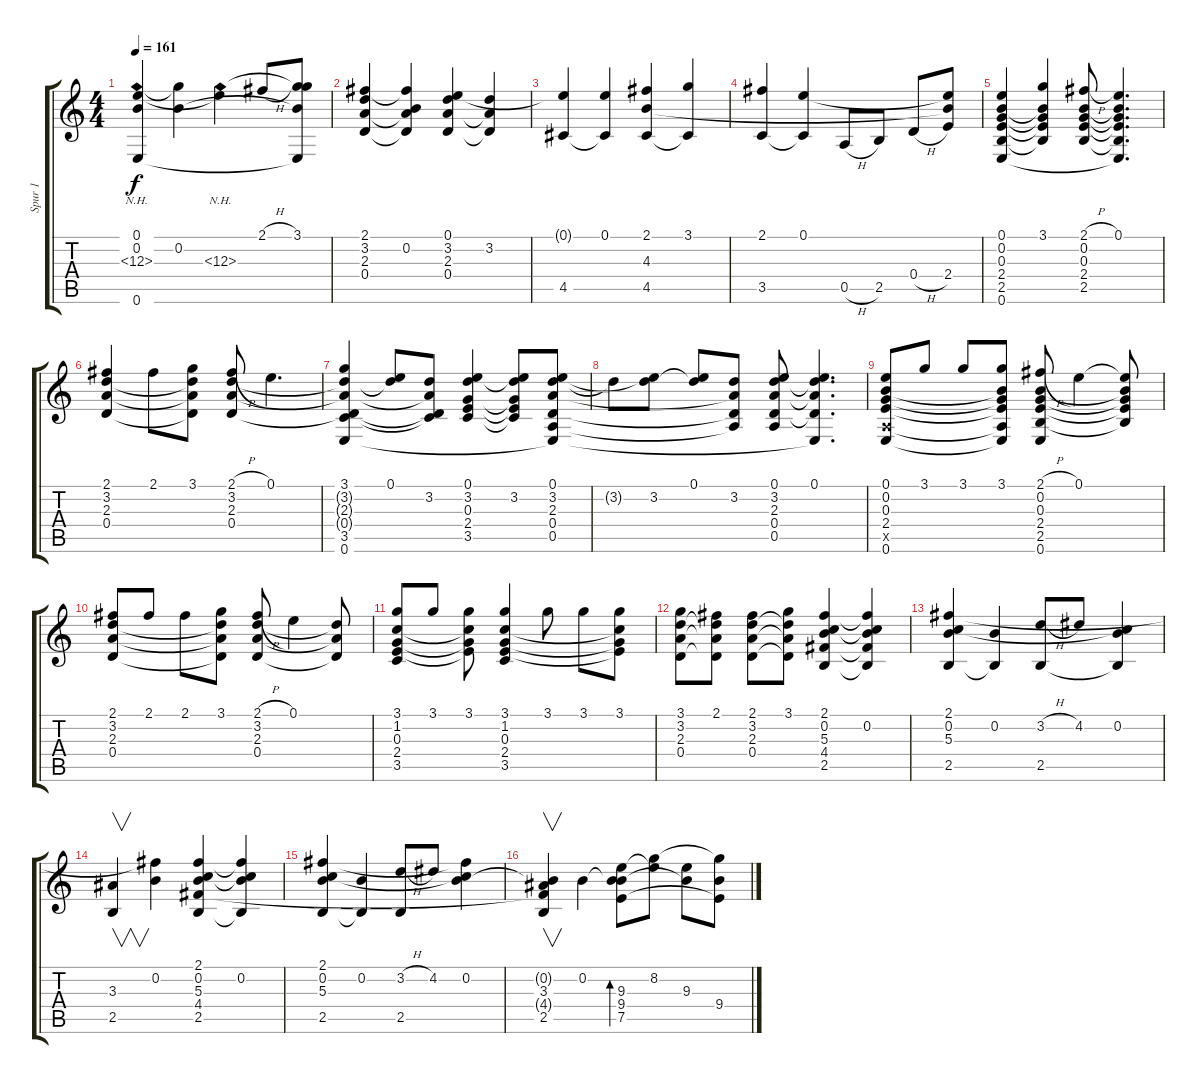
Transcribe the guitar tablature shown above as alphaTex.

\track ("Spur 1" "Spur 1") {instrument acousticguitarnylon}
\staff {score tabs}
\tuning (E4 B3 G3 D3 A2 E2) {hide}
\ts (4 4)
\tempo 161
\clef g2
\ks c
(0.1 0.2{t} 12.3{nh} 0.6).4{dy f} (0.2 12.3{t}).4 (0.1{t} 12.3{nh}).4 2.1{h}.8 (3.1 0.2{t} 12.3{t} 0.6{t}).8 |
(2.1 3.2 2.3 0.4).4 (2.1{t} 0.2 2.3{t} 0.4{t}).4 (0.1 3.2 2.3 0.4).4 (3.2 2.3{t} 0.4{t}).4 |
(0.1{t} 4.5).4 (0.1 4.5{t}).4 (2.1 4.3 4.5).4 (3.1 4.5{t}).4 |
(2.1 3.5).4 (0.1 3.5{t}).4 0.5{h}.8 2.5.8 0.4{h}.8 (0.1{t} 4.3{t} 2.4).8 |
(0.1 0.2 0.3 2.4 2.5 0.6).4 (3.1 0.2{t} 0.3{t} 2.4{t} 2.5{t}).4 (2.1{h} 0.2 0.3 2.4 2.5).8 (0.1 0.2{t} 0.3{t} 2.4{t} 2.5{t} 0.6{t}).4{d} |
(2.1 3.2 2.3 0.4).4 2.1.8 (3.1 3.2{t} 2.3{t} 0.4{t}).8 (2.1{h} 3.2 2.3 0.4).8 0.1.4{d} |
(3.1 3.2{t} 2.3{t} 0.4{t} 3.5 0.6).4 (0.1 3.2{t}).8 (3.2 2.3{t} 0.4{t} 3.5{t}).8 (0.1 3.2 0.3 2.4 3.5).4 (0.1{t} 3.2 0.3{t} 2.4{t} 3.5{t}).8 (0.1 3.2 2.3 0.4 0.5 0.6{t}).8 |
3.2{t}.8 (0.1{t} 3.2).8 (0.1 3.2{t}).8 (3.2 2.3{t} 0.4{t} 0.5{t}).8 (0.1 3.2 2.3 0.4 0.5).8 (0.1 3.2{t} 2.3{t} 0.4{t} 0.6{t}).4{d} |
(0.1 0.2 0.3 2.4 0.5{x} 0.6).8 3.1.8 3.1.8 (3.1 0.2{t} 0.3{t} 2.4{t} 0.5{t} 0.6{t}).8 (2.1{h} 0.2 0.3 2.4 2.5 0.6).8 0.1.4 (0.1{t} 0.2{t} 0.3{t} 2.4{t} 2.5{t}).8 |
(2.1 3.2 2.3 0.4).8 2.1.8 2.1.8 (3.1 3.2{t} 2.3{t} 0.4{t}).8 (2.1{h} 3.2 2.3 0.4).8 0.1.4 (3.2{t} 2.3{t} 0.4{t}).8 |
(3.1 1.2 0.3 2.4 3.5).8 3.1.8 (3.1 1.2{t} 0.3{t} 2.4{t}).8 (3.1 1.2 0.3 2.4 3.5).4 3.1.8 3.1.8 (3.1 1.2{t} 0.3{t} 2.4{t}).8 |
(3.1 3.2 2.3 0.4).8 (2.1 3.2{t} 2.3{t} 0.4{t}).8 (2.1 3.2 2.3 0.4).8 (3.1 3.2{t} 2.3{t} 0.4{t}).8 (2.1 0.2 5.3 4.4 2.5).4 (2.1{t} 0.2 5.3{t} 4.4{t} 2.5{t}).4 |
(2.1 0.2 5.3 2.5).4 (0.2 2.5{t}).4 (3.2{h} 2.5).8 4.2.8 (0.2 5.3{t} 2.5{t}).4 |
(3.3 2.5).4{v} (2.1{t} 0.2).4 (2.1 0.2 5.3 4.4 2.5).4 (2.1{t} 0.2 5.3{t} 2.5{t}).4 |
(2.1 0.2 5.3 2.5).4 (0.2 2.5{t}).4 (3.2{h} 2.5).8 4.2.8 (2.1{t} 0.2 5.3{t}).4 |
(0.2{t} 3.3 4.4{t} 2.5).4{v} 0.2.4 (0.2{t} 9.3 9.4 7.5).8{bd 480} (8.2 9.3{t}).8 (9.3 9.4{t}).8 (8.2{t} 9.4 7.5{t}).8
